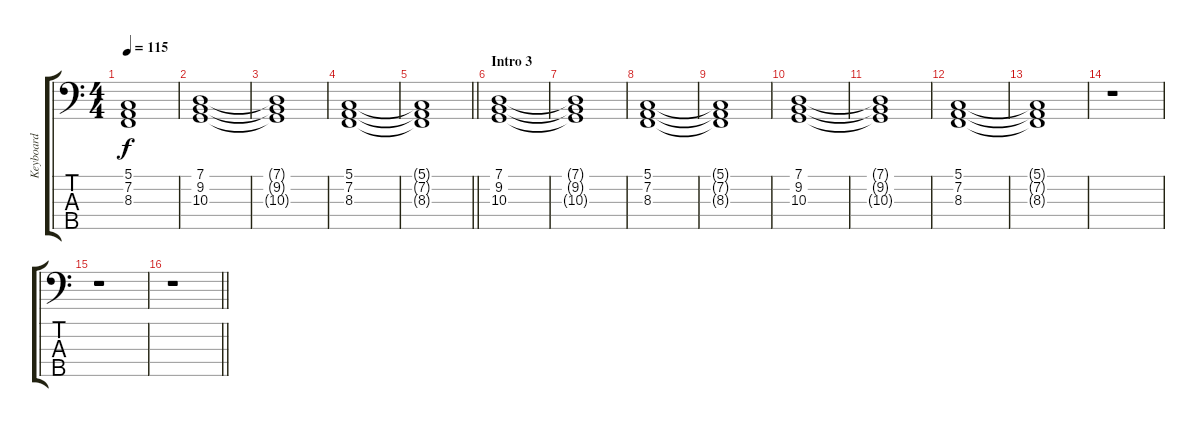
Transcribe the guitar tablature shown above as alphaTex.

\track ("Keyboard" "Keyboard") {instrument brasssection}
\staff {score tabs}
\tuning (G2 D2 A1 E1 B0) {hide}
\ts (4 4)
\tempo 115
\clef f4
\ks c
(5.1{t} 7.2{t} 8.3{t}).1{dy f} |
(7.1 9.2 10.3).1 |
(7.1{t} 9.2{t} 10.3{t}).1 |
(5.1 7.2 8.3).1 |
\barLineRight lightlight
(5.1{t} 7.2{t} 8.3{t}).1 |
\section ("" "Intro 3")
(7.1 9.2 10.3).1 |
(7.1{t} 9.2{t} 10.3{t}).1 |
(5.1 7.2 8.3).1 |
(5.1{t} 7.2{t} 8.3{t}).1 |
(7.1 9.2 10.3).1 |
(7.1{t} 9.2{t} 10.3{t}).1 |
(5.1 7.2 8.3).1 |
(5.1{t} 7.2{t} 8.3{t}).1 |
r.1 |
r.1 |
\barLineRight lightlight
r.1
